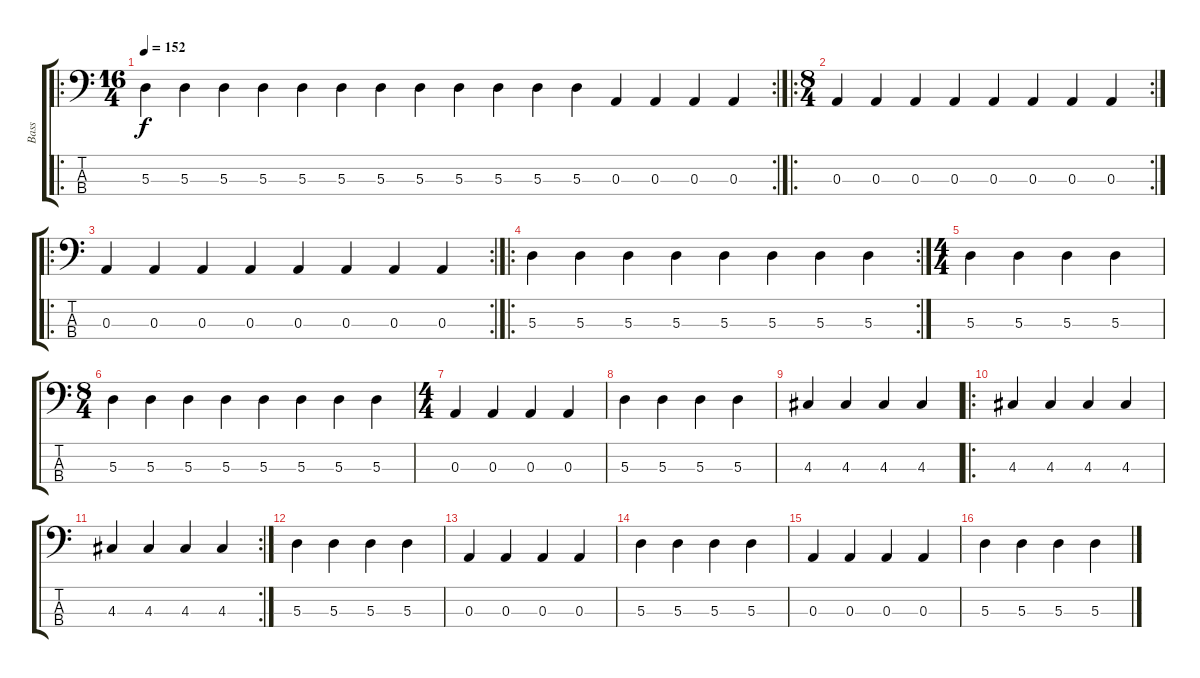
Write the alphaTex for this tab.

\track ("Bass" "Bass") {instrument electricbasspick}
\staff {score tabs}
\tuning (G2 D2 A1 E1) {hide}
\ro
\rc 2
\ts (16 4)
\tempo 152
\clef f4
\ks c
5.3.4{dy f instrument electricbasspick} 5.3.4 5.3.4 5.3.4 5.3.4 5.3.4 5.3.4 5.3.4 5.3.4 5.3.4 5.3.4 5.3.4 0.3.4 0.3.4 0.3.4 0.3.4 |
\ro
\rc 2
\ts (8 4)
0.3.4 0.3.4 0.3.4 0.3.4 0.3.4 0.3.4 0.3.4 0.3.4 |
\ro
\rc 2
0.3.4 0.3.4 0.3.4 0.3.4 0.3.4 0.3.4 0.3.4 0.3.4 |
\ro
\rc 2
5.3.4 5.3.4 5.3.4 5.3.4 5.3.4 5.3.4 5.3.4 5.3.4 |
\ts (4 4)
5.3.4 5.3.4 5.3.4 5.3.4 |
\ts (8 4)
5.3.4 5.3.4 5.3.4 5.3.4 5.3.4 5.3.4 5.3.4 5.3.4 |
\ts (4 4)
0.3.4 0.3.4 0.3.4 0.3.4 |
5.3.4 5.3.4 5.3.4 5.3.4 |
4.3.4 4.3.4 4.3.4 4.3.4 |
\ro
4.3.4 4.3.4 4.3.4 4.3.4 |
\rc 2
4.3.4 4.3.4 4.3.4 4.3.4 |
5.3.4 5.3.4 5.3.4 5.3.4 |
0.3.4 0.3.4 0.3.4 0.3.4 |
5.3.4 5.3.4 5.3.4 5.3.4 |
0.3.4 0.3.4 0.3.4 0.3.4 |
5.3.4 5.3.4 5.3.4 5.3.4
